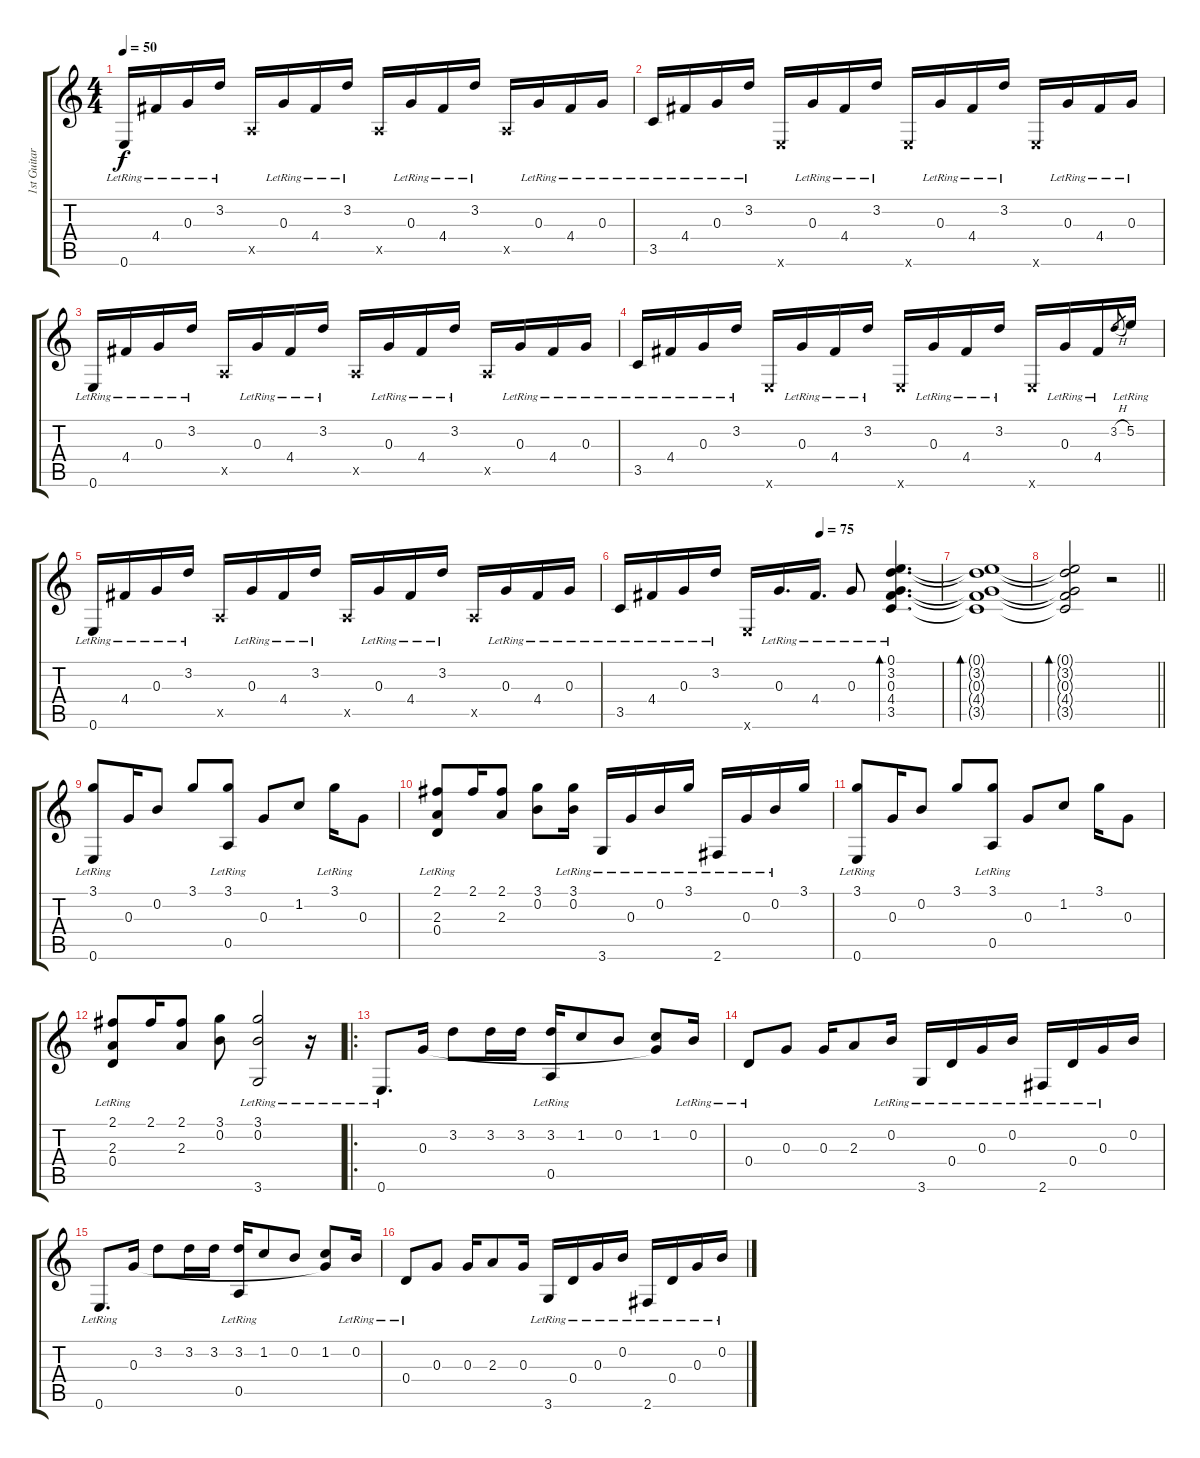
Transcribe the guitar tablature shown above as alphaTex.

\track ("1st Guitar" "1st Guitar") {instrument acousticguitarsteel}
\staff {score tabs}
\tuning (E4 B3 G3 D3 A2 E2) {hide}
\ts (4 4)
\tempo 50
\clef g2
\ks c
0.6{lr}.16{dy f instrument acousticguitarsteel} 4.4{lr}.16 0.3{lr}.16 3.2{lr}.16 0.5{x}.16 0.3{lr}.16 4.4{lr}.16 3.2{lr}.16 0.5{x}.16 0.3{lr}.16 4.4{lr}.16 3.2{lr}.16 0.5{x}.16 0.3{lr}.16 4.4{lr}.16 0.3{lr}.16 |
3.5{lr}.16 4.4{lr}.16 0.3{lr}.16 3.2{lr}.16 0.6{x}.16 0.3{lr}.16 4.4{lr}.16 3.2{lr}.16 0.6{x}.16 0.3{lr}.16 4.4{lr}.16 3.2{lr}.16 0.6{x}.16 0.3{lr}.16 4.4{lr}.16 0.3{lr}.16 |
0.6{lr}.16 4.4{lr}.16 0.3{lr}.16 3.2{lr}.16 0.5{x}.16 0.3{lr}.16 4.4{lr}.16 3.2{lr}.16 0.5{x}.16 0.3{lr}.16 4.4{lr}.16 3.2{lr}.16 0.5{x}.16 0.3{lr}.16 4.4{lr}.16 0.3{lr}.16 |
3.5{lr}.16 4.4{lr}.16 0.3{lr}.16 3.2{lr}.16 0.6{x}.16 0.3{lr}.16 4.4{lr}.16 3.2{lr}.16 0.6{x}.16 0.3{lr}.16 4.4{lr}.16 3.2{lr}.16 0.6{x}.16 0.3{lr}.16 4.4{lr}.16 3.2{h}.8{gr} 5.2{lr}.16 |
0.6{lr}.16 4.4{lr}.16 0.3{lr}.16 3.2{lr}.16 0.5{x}.16 0.3{lr}.16 4.4{lr}.16 3.2{lr}.16 0.5{x}.16 0.3{lr}.16 4.4{lr}.16 3.2{lr}.16 0.5{x}.16 0.3{lr}.16 4.4{lr}.16 0.3{lr}.16 |
\tempo (75 0.625)
3.5{lr}.16 4.4{lr}.16 0.3{lr}.16 3.2{lr}.16 0.6{x}.16 0.3{lr}.16{d} 4.4{lr}.16{d} 0.3{lr}.8 (0.1{lr} 3.2{lr} 0.3{lr} 4.4{lr} 3.5{lr}).4{d bd 240} |
(0.1{t} 3.2{t} 0.3{t} 4.4{t} 3.5{t}).1{bd 480} |
\barLineRight lightlight
(0.1{t} 3.2{t} 0.3{t} 4.4{t} 3.5{t}).2{bd 480} r.2 |
(3.1{lr} 0.6{lr}).8 0.3.16 0.2.8 3.1.8 (3.1{lr} 0.5{lr}).8 0.3.8 1.2.8 3.1{lr}.16 0.3.8 |
(2.1 2.3 0.4{lr}).8 2.1.16 (2.1 2.3).8 (3.1 0.2).8 (3.1{lr} 0.2).16 3.6{lr}.16 0.3{lr}.16 0.2{lr}.16 3.1{lr}.16 2.6{lr}.16 0.3{lr}.16 0.2{lr}.16 3.1.16 |
(3.1 0.6{lr}).8 0.3.16 0.2.8 3.1.8 (3.1 0.5{lr}).8 0.3.8 1.2.8 3.1.16 0.3.8 |
(2.1 2.3 0.4{lr}).8 2.1.16 (2.1 2.3).8 (3.1 0.2).8 (3.1 0.2 3.6{lr}).2 r.16 |
\ro
0.6{lr}.8{d} 0.3.16 3.2.8 3.2.16 3.2.16 (3.2 0.5{lr}).16 1.2.8 0.2.8 (1.2 0.3{t}).8 0.2{lr}.16 |
0.4{lr}.8 0.3.8 0.3.16 2.3.8 0.2{lr}.16 3.6{lr}.16 0.4{lr}.16 0.3{lr}.16 0.2{lr}.16 2.6{lr}.16 0.4{lr}.16 0.3{lr}.16 0.2.16 |
0.6{lr}.8{d} 0.3.16 3.2.8 3.2.16 3.2.16 (3.2 0.5{lr}).16 1.2.8 0.2.8 (1.2 0.3{t}).8 0.2{lr}.16 |
0.4{lr}.8 0.3.8 0.3.16 2.3.8 0.3.16 3.6{lr}.16 0.4{lr}.16 0.3{lr}.16 0.2{lr}.16 2.6{lr}.16 0.4{lr}.16 0.3{lr}.16 0.2{lr}.16
